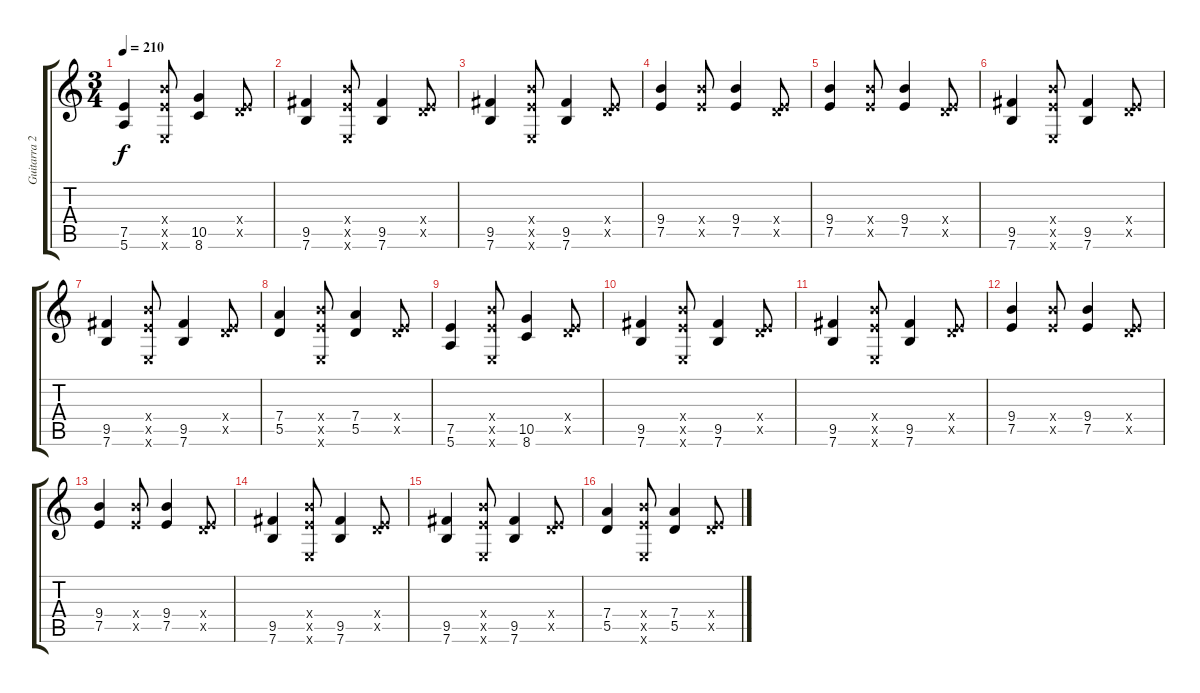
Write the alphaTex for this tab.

\track ("Guitarra 2" "Guitarra 2") {instrument distortionguitar}
\staff {score tabs}
\tuning (E4 B3 G3 D3 A2 E2) {hide}
\ts (3 4)
\tempo 210
\clef g2
\ks c
(7.5 5.6).4{dy f} (9.4{x} 7.5{x} 0.6{x}).8 (10.5 8.6).4 (0.4{x} 7.5{x}).8 |
(9.5 7.6).4 (9.4{x} 7.5{x} 0.6{x}).8 (9.5 7.6).4 (0.4{x} 7.5{x}).8 |
(9.5 7.6).4 (9.4{x} 7.5{x} 0.6{x}).8 (9.5 7.6).4 (0.4{x} 7.5{x}).8 |
(9.4 7.5).4 (9.4{x} 7.5{x}).8 (9.4 7.5).4 (0.4{x} 7.5{x}).8 |
(9.4 7.5).4 (9.4{x} 7.5{x}).8 (9.4 7.5).4 (0.4{x} 7.5{x}).8 |
(9.5 7.6).4 (9.4{x} 7.5{x} 0.6{x}).8 (9.5 7.6).4 (0.4{x} 7.5{x}).8 |
(9.5 7.6).4 (9.4{x} 7.5{x} 0.6{x}).8 (9.5 7.6).4 (0.4{x} 7.5{x}).8 |
(7.4 5.5).4 (9.4{x} 7.5{x} 0.6{x}).8 (7.4 5.5).4 (0.4{x} 7.5{x}).8 |
(7.5 5.6).4 (9.4{x} 7.5{x} 0.6{x}).8 (10.5 8.6).4 (0.4{x} 7.5{x}).8 |
(9.5 7.6).4 (9.4{x} 7.5{x} 0.6{x}).8 (9.5 7.6).4 (0.4{x} 7.5{x}).8 |
(9.5 7.6).4 (9.4{x} 7.5{x} 0.6{x}).8 (9.5 7.6).4 (0.4{x} 7.5{x}).8 |
(9.4 7.5).4 (9.4{x} 7.5{x}).8 (9.4 7.5).4 (0.4{x} 7.5{x}).8 |
(9.4 7.5).4 (9.4{x} 7.5{x}).8 (9.4 7.5).4 (0.4{x} 7.5{x}).8 |
(9.5 7.6).4 (9.4{x} 7.5{x} 0.6{x}).8 (9.5 7.6).4 (0.4{x} 7.5{x}).8 |
(9.5 7.6).4 (9.4{x} 7.5{x} 0.6{x}).8 (9.5 7.6).4 (0.4{x} 7.5{x}).8 |
(7.4 5.5).4 (9.4{x} 7.5{x} 0.6{x}).8 (7.4 5.5).4 (0.4{x} 7.5{x}).8
